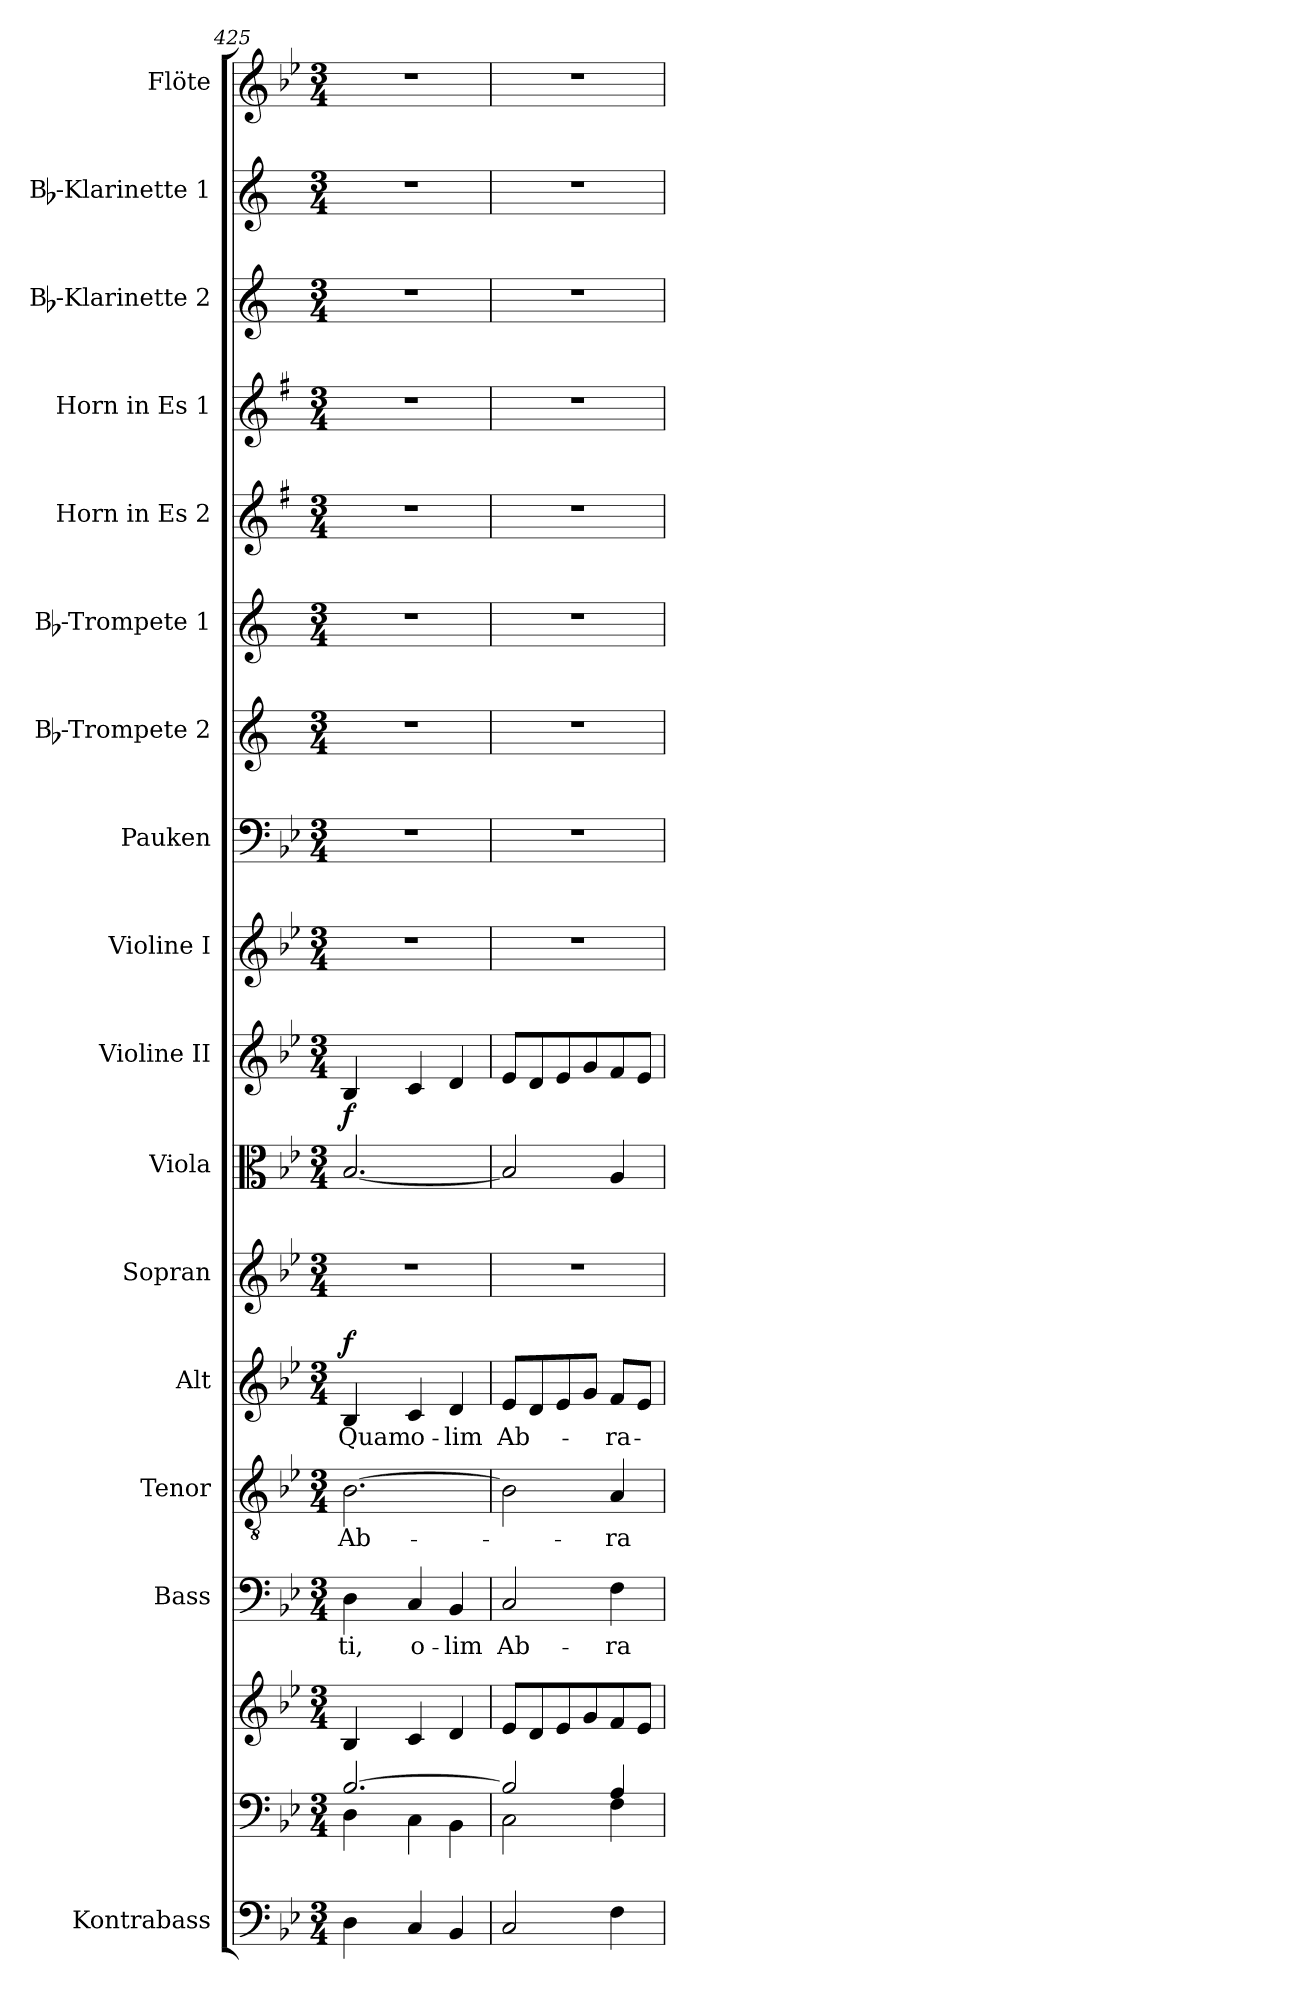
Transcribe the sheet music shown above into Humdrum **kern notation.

**kern	**kern	**kern	**kern	**text	**kern	**text	**kern	**text	**dynam	**kern	**kern	**kern	**dynam	**kern	**kern	**kern	**kern	**kern	**kern	**kern	**kern	**kern
*part17	*part16	*part16	*part15	*part15	*part14	*part14	*part13	*part13	*part13	*part12	*part11	*part10	*part10	*part9	*part8	*part7	*part6	*part5	*part4	*part3	*part2	*part1
*staff18	*staff17	*staff16	*staff15	*staff15	*staff14	*staff14	*staff13	*staff13	*staff13	*staff12	*staff11	*staff10	*staff10	*staff9	*staff8	*staff7	*staff6	*staff5	*staff4	*staff3	*staff2	*staff1
*I"Kontrabass	*	*	*I"Bass	*	*I"Tenor	*	*I"Alt	*	*	*I"Sopran	*I"Viola	*I"Violine II	*	*I"Violine I	*I"Pauken	*I"Bb-Trompete 2	*I"Bb-Trompete 1	*I"Horn in Es 2	*I"Horn in Es 1	*I"Bb-Klarinette 2	*I"Bb-Klarinette 1	*I"Flöte
*I'Kb.	*	*	*I'B.	*	*I'T.	*	*I'A.	*	*	*I'S.	*I'Vla.	*I'Vl. II	*	*I'Vl. I	*I'Pk.	*I'Bb Trp. 2	*I'Bb Trp. 1	*	*	*I'Bb Kl. 2	*I'Bb Kl. 1	*I'Fl.
*clefF4	*clefF4	*clefG2	*clefF4	*	*clefGv2	*	*clefG2	*	*	*clefG2	*clefC3	*clefG2	*	*clefG2	*clefF4	*clefG2	*clefG2	*clefG2	*clefG2	*clefG2	*clefG2	*clefG2
*ITrd7c12	*	*	*	*	*	*	*	*	*	*	*	*	*	*	*	*ITrd1c2	*ITrd1c2	*ITrd5c9	*ITrd5c9	*ITrd1c2	*ITrd1c2	*
*k[b-e-]	*k[b-e-]	*k[b-e-]	*k[b-e-]	*	*k[b-e-]	*	*k[b-e-]	*	*	*k[b-e-]	*k[b-e-]	*k[b-e-]	*	*k[b-e-]	*k[b-e-]	*k[b-e-]	*k[b-e-]	*k[b-e-]	*k[b-e-]	*k[b-e-]	*k[b-e-]	*k[b-e-]
*B-:	*B-:	*B-:	*B-:	*	*B-:	*	*B-:	*	*	*B-:	*B-:	*B-:	*	*B-:	*B-:	*B-:	*B-:	*B-:	*B-:	*B-:	*B-:	*B-:
*M3/4	*M3/4	*M3/4	*M3/4	*	*M3/4	*	*M3/4	*	*	*M3/4	*M3/4	*M3/4	*	*M3/4	*M3/4	*M3/4	*M3/4	*M3/4	*M3/4	*M3/4	*M3/4	*M3/4
=425	=425	=425	=425	=425	=425	=425	=425	=425	=425	=425	=425	=425	=425	=425	=425	=425	=425	=425	=425	=425	=425	=425
*	*^	*	*	*	*	*	*	*	*	*	*	*	*	*	*	*	*	*	*	*	*	*
!	!	!	!	!	!LO:LY:b	!	!LO:LY:b	!	!LO:LY:b	!LO:DY:a	!	!	!	!LO:DY:b	!	!	!	!	!	!	!	!	!
4DD\	[>2.B-/	4D\	4B-/	4D\	-ti,	[2.B-\	Ab-	4B-/	Quam	f	2.r	[2.B-/	4B-/	f	2.r	2.r	2.r	2.r	2.r	2.r	2.r	2.r	2.r
!	!	!	!	!	!LO:LY:b	!	!	!	!LO:LY:b	!	!	!	!	!	!	!	!	!	!	!	!	!	!
4CC/	.	4C\	4c/	4C/	o-	.	.	4c/	o-	.	.	.	4c/	.	.	.	.	.	.	.	.	.	.
!	!	!	!	!	!LO:LY:b	!	!	!	!LO:LY:b	!	!	!	!	!	!	!	!	!	!	!	!	!	!
4BBB-/	.	4BB-\	4d/	4BB-/	-lim	.	.	4d/	-lim	.	.	.	4d/	.	.	.	.	.	.	.	.	.	.
=426	=426	=426	=426	=426	=426	=426	=426	=426	=426	=426	=426	=426	=426	=426	=426	=426	=426	=426	=426	=426	=426	=426	=426
!	!	!	!	!	!LO:LY:b	!	!	!	!LO:LY:b	!	!	!	!	!	!	!	!	!	!	!	!	!	!
2CC/	2B-/]	2C\	8e-/L	2C/	Ab-	2B-\]	.	8e-/L	Ab-	.	2.r	2B-/]	8e-/L	.	2.r	2.r	2.r	2.r	2.r	2.r	2.r	2.r	2.r
.	.	.	8d/	.	.	.	.	8d/	.	.	.	.	8d/	.	.	.	.	.	.	.	.	.	.
.	.	.	8e-/	.	.	.	.	8e-/	.	.	.	.	8e-/	.	.	.	.	.	.	.	.	.	.
.	.	.	8g/	.	.	.	.	8g/J	.	.	.	.	8g/	.	.	.	.	.	.	.	.	.	.
!	!	!	!	!	!LO:LY:b	!	!LO:LY:b	!	!LO:LY:b	!	!	!	!	!	!	!	!	!	!	!	!	!	!
4FF\	4A/	4F\	8f/	4F\	-ra-	4A/	-ra-	8f/L	-ra-	.	.	4A/	8f/	.	.	.	.	.	.	.	.	.	.
.	.	.	8e-/J	.	.	.	.	8e-/J	.	.	.	.	8e-/J	.	.	.	.	.	.	.	.	.	.
*	*v	*v	*	*	*	*	*	*	*	*	*	*	*	*	*	*	*	*	*	*	*	*	*
=	=	=	=	=	=	=	=	=	=	=	=	=	=	=	=	=	=	=	=	=	=	=
*-	*-	*-	*-	*-	*-	*-	*-	*-	*-	*-	*-	*-	*-	*-	*-	*-	*-	*-	*-	*-	*-	*-
